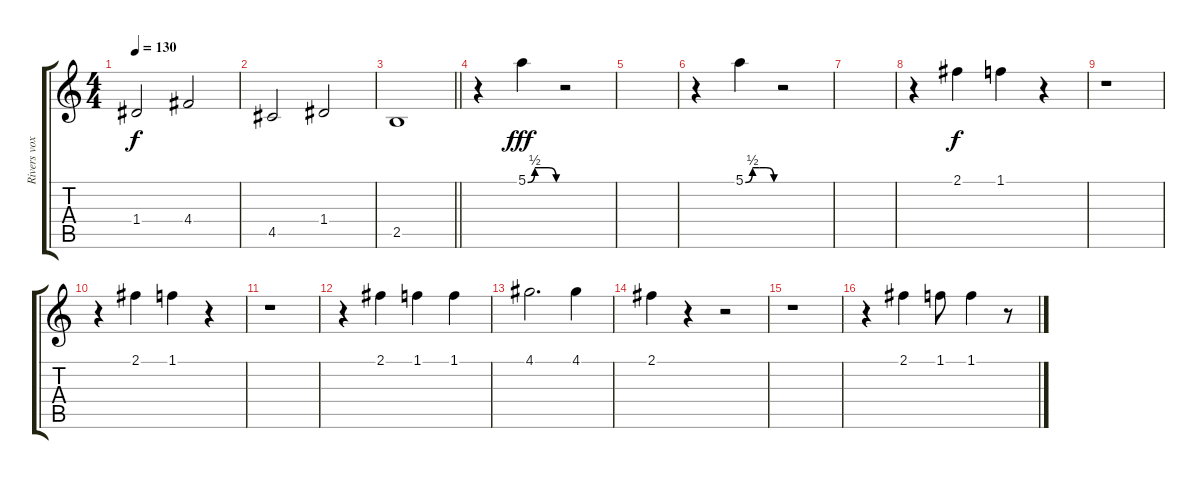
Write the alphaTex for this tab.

\track ("Rivers vox" "Rivers vox") {instrument fretlessbass}
\staff {score tabs}
\tuning (E4 B3 G3 D3 A2 E2) {hide}
\ts (4 4)
\tempo 130
\clef g2
\ks c
1.4.2{dy f} 4.4.2 |
4.5.2 1.4.2 |
\barLineRight lightlight
2.5.1 |
r.4 5.1{be (custom 0 0 15 2 30 2 45 2 60 0)}.4{dy fff instrument overdrivenguitar} r.2 |
|
r.4 5.1{be (custom 0 0 15 2 30 2 45 2 60 0)}.4 r.2 |
|
r.4 2.1.4{dy f} 1.1.4 r.4 |
r.1 |
r.4 2.1.4 1.1.4 r.4 |
r.1 |
r.4 2.1.4 1.1.4 1.1.4 |
4.1.2{d} 4.1.4 |
2.1.4 r.4 r.2 |
r.1 |
r.4 2.1.4 1.1.8 1.1.4 r.8
